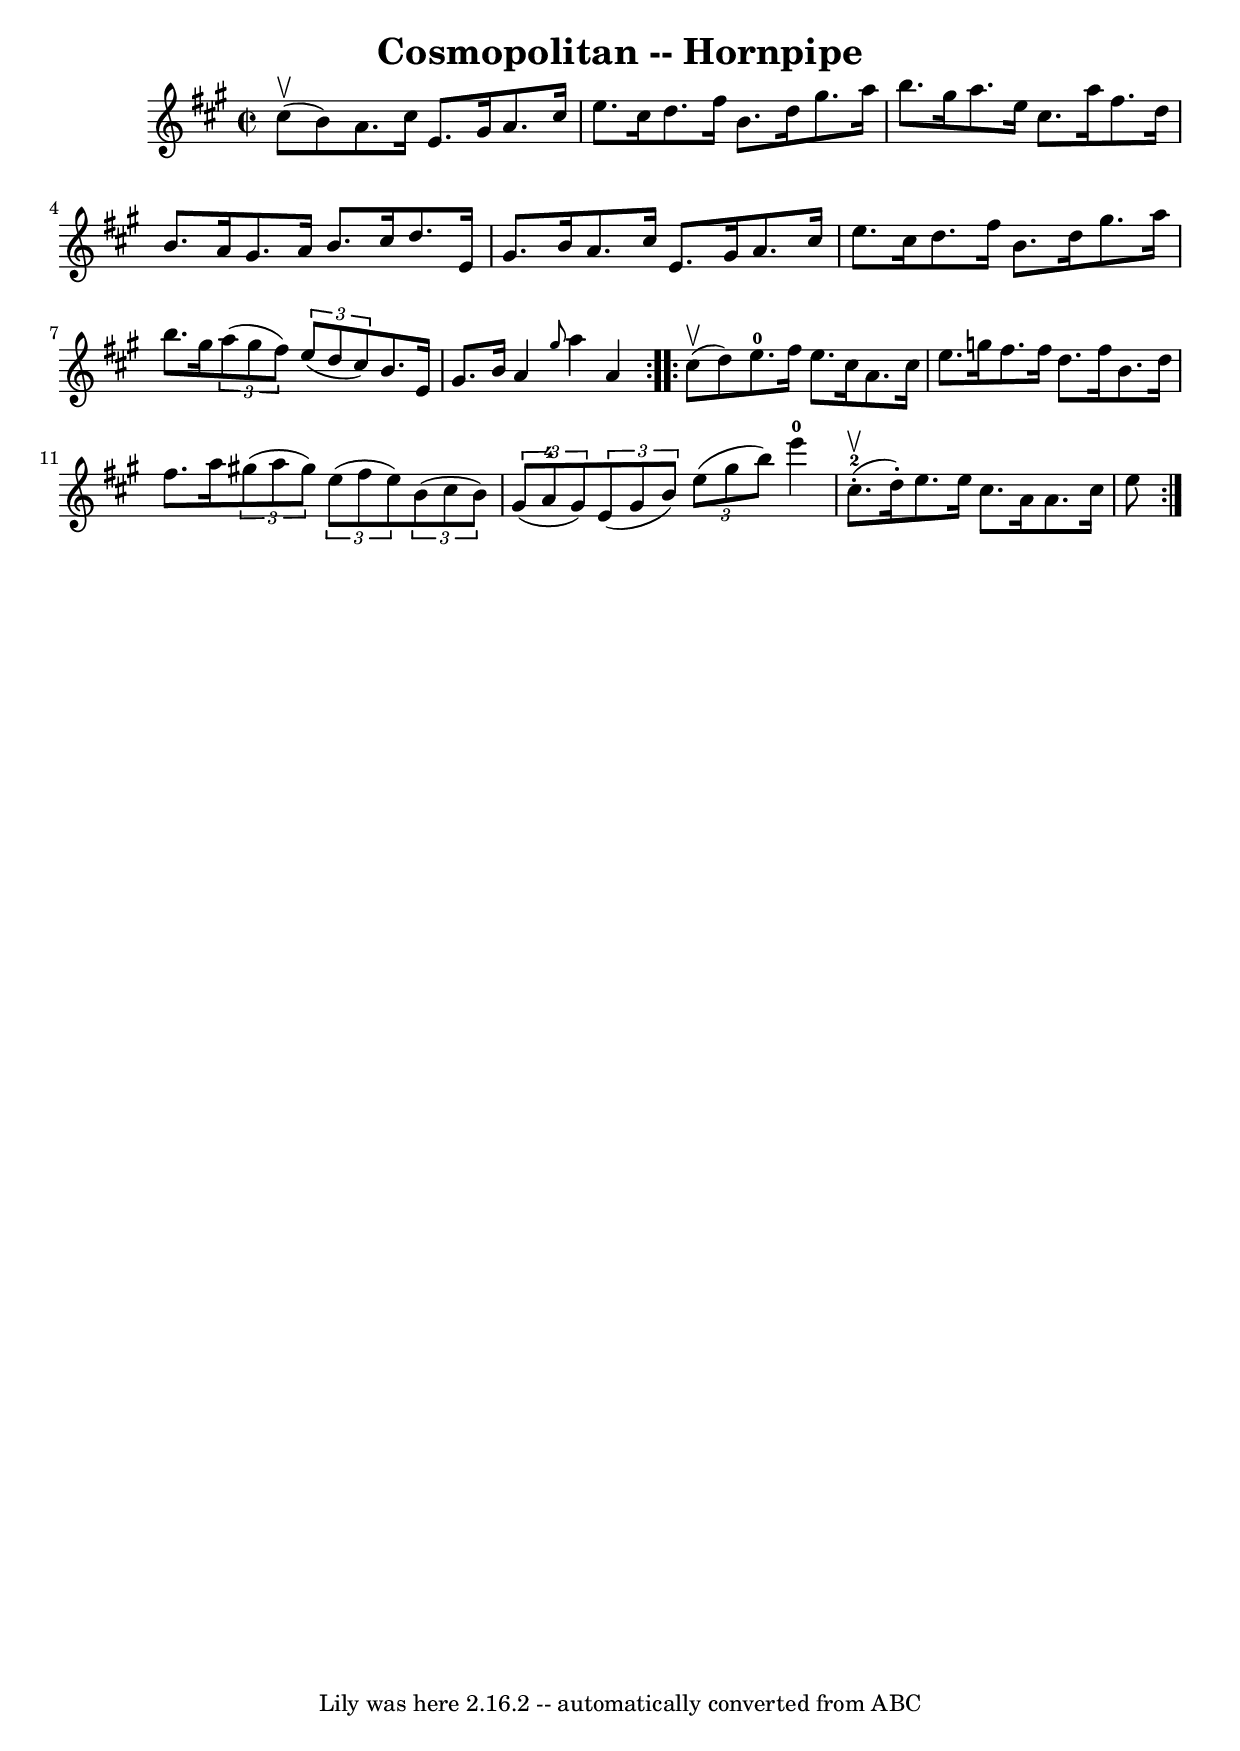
\version "2.16.2"
\include "Mammoth.ily"
\header {
  %% book = "Cole's 1000 Fiddle Tunes"
  crossRefNumber = "1"
  footnotes = ""
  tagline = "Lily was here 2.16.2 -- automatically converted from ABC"
  title = "Cosmopolitan -- Hornpipe"

}
voicedefault =  {



  \repeat volta 2 {

    \override Staff.TimeSignature #'style = #'C
    \time 2/2 
    \key a \major
    cis''8 (^\upbow b'8) |
    a'8.    
    cis''16 e'8. gis'16 a'8. cis''16 e''8. cis''16  |
    
    d''8. fis''16 b'8. d''16 gis''8. a''16 b''8. gis''16  
    |
    a''8. e''16 cis''8. a''16 fis''8. d''16 b'8.    
    a'16  |
    gis'8. a'16 b'8. cis''16 d''8. e'16 gis'8.   
    b'16  |
    a'8. cis''16 e'8. gis'16 a'8. cis''16    
    e''8. cis''16  |
    d''8. fis''16 b'8. d''16 gis''8.    
    a''16 b''8. gis''16  |
    \times 2/3 { a''8 (gis''8 fis''8  
		-) 
	       }   \times 2/3 { e''8 (d''8 cis''8) 
			      } b'8. e'16 gis'8.    
    b'16  |
    a'4  \grace { gis''8  
		} a''4 a'4  
  }     

  \repeat volta 2 {
    cis''8 (^\upbow d''8) |
    e''8.-0   
    fis''16 e''8. cis''16 a'8. cis''16 e''8. g''16  |
    
    fis''8. fis''16 d''8. fis''16 b'8. d''16 fis''8. a''16  
    |
    \times 2/3 { gis''!8 (a''8 gis''8) 
	       }   \times 2/3 {   
		 e''8 (fis''8 e''8) 
	       }   \times 2/3 { b'8 (cis''8 b'8) 
			      }   
    \times 2/3 { gis'8 (a'8-4 gis'8) 
	       } |
    \times 2/3 { e'8 (
		 gis'8 b'8) 
	       }   \times 2/3 { e''8 (gis''8 b''8) 
			      } e'''4-0 cis''8.-2(^\upbow-. d''16-.) |
    e''8. e''16    
    cis''8. a'16 a'8. cis''16 e''8      
  }

}

\score{
  <<

    \context Staff="default"
    {
      \voicedefault 
      
    }

  >>
  \layout {
    
  }
  \midi {
  }

}
